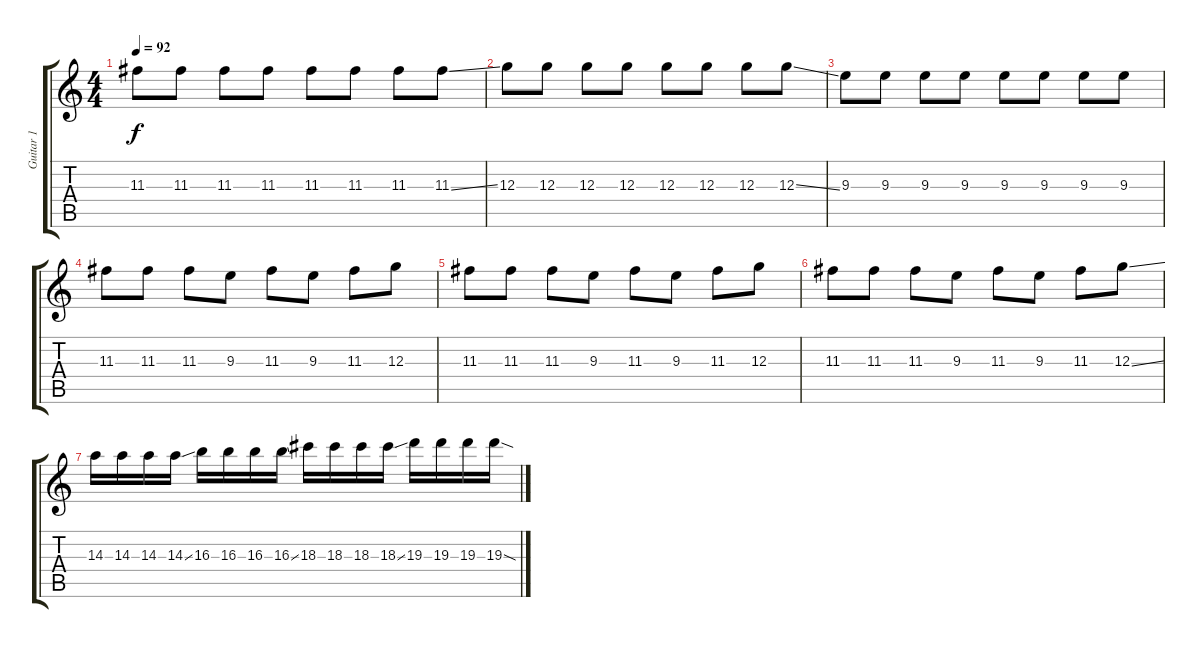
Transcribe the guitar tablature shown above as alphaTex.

\track ("Guitar 1" "Guitar 1") {instrument electricguitarclean}
\staff {score tabs}
\tuning (E4 B3 G3 D3 A2 E2) {hide}
\ts (4 4)
\tempo 92
\clef g2
\ks c
11.3.8{dy f} 11.3.8 11.3.8 11.3.8 11.3.8 11.3.8 11.3.8 11.3{ss}.8 |
12.3.8 12.3.8 12.3.8 12.3.8 12.3.8 12.3.8 12.3.8 12.3{ss}.8 |
9.3.8 9.3.8 9.3.8 9.3.8 9.3.8 9.3.8 9.3.8 9.3.8 |
11.3.8 11.3.8 11.3.8 9.3.8 11.3.8 9.3.8 11.3.8 12.3.8 |
11.3.8 11.3.8 11.3.8 9.3.8 11.3.8 9.3.8 11.3.8 12.3.8 |
11.3.8 11.3.8 11.3.8 9.3.8 11.3.8 9.3.8 11.3.8 12.3{ss}.8 |
14.3.16 14.3.16 14.3.16 14.3{ss}.16 16.3.16 16.3.16 16.3.16 16.3{ss}.16 18.3.16 18.3.16 18.3.16 18.3{ss}.16 19.3.16 19.3.16 19.3.16 19.3{sod}.16
